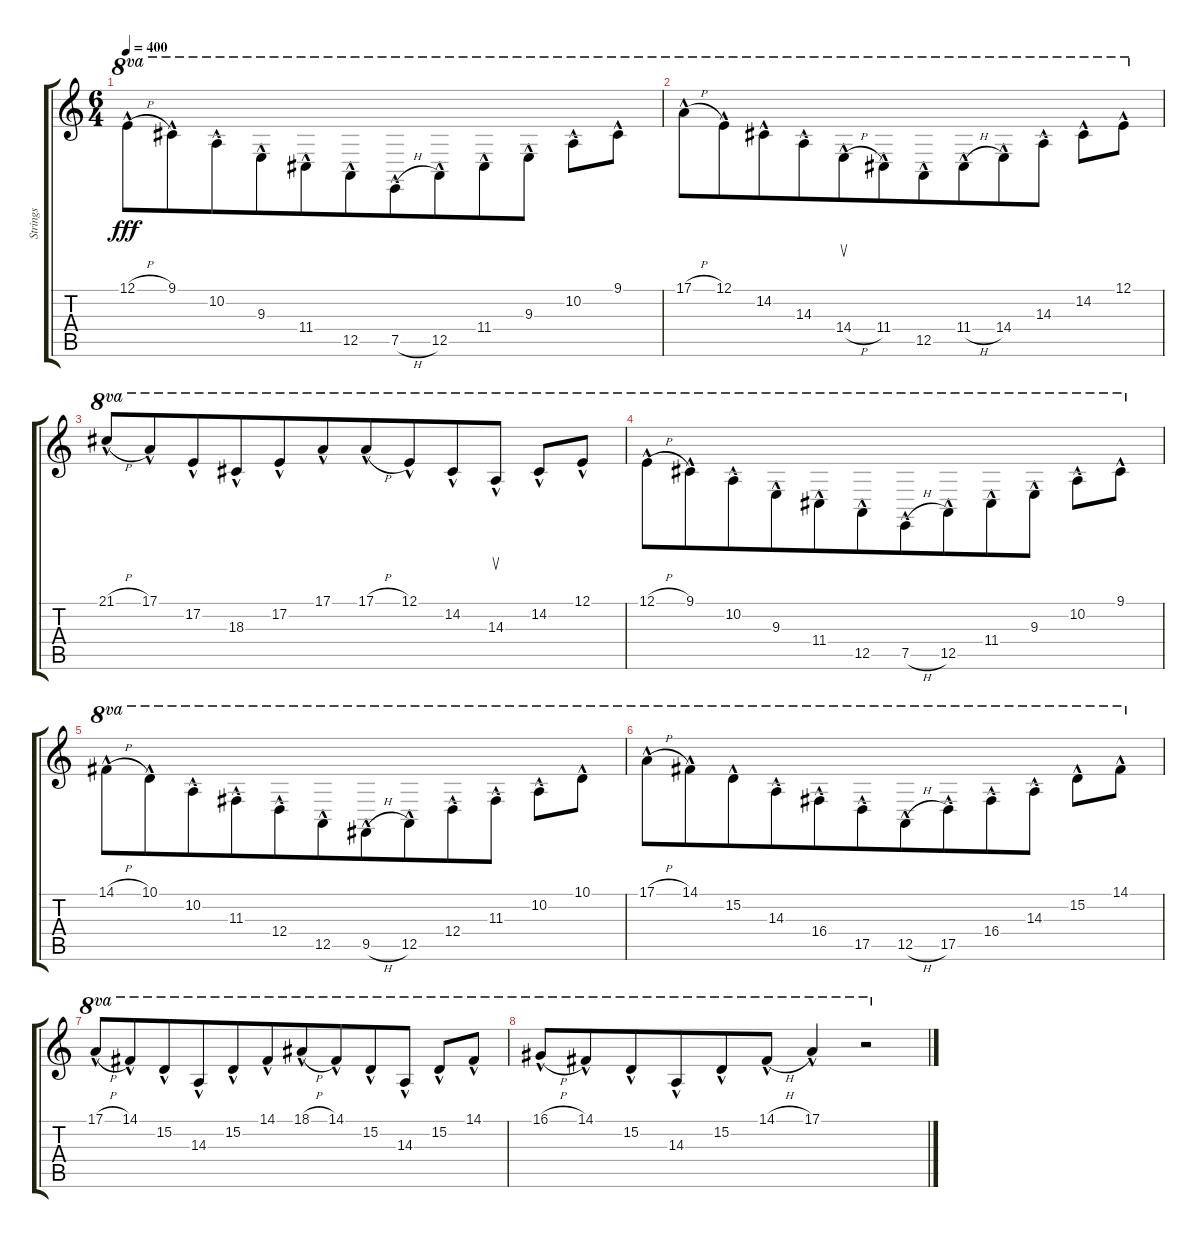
\track ("Strings " "Strings ") {instrument synthstrings1}
\staff {score tabs}
\tuning (E4 B3 G3 D3 A2 E2) {hide}
\ts (6 4)
\tempo 400
\clef g2
\ks c
12.1{h hac}.8{ot 8va dy fff beam Down} 9.1{hac}.8{ot 8va beam Down beam merge} 10.2{hac}.8{ot 8va beam Down} 9.3{hac}.8{ot 8va beam Down beam merge} 11.4{hac}.8{ot 8va beam Down} 12.5{hac}.8{ot 8va beam Down beam merge} 7.5{h hac}.8{ot 8va beam Down} 12.5{hac}.8{ot 8va beam Down beam merge} 11.4{hac}.8{ot 8va beam Down} 9.3{hac}.8{ot 8va beam Down} 10.2{hac}.8{ot 8va beam Down} 9.1{hac}.8{ot 8va beam Down} |
17.1{h hac}.8{ot 8va beam Down} 12.1{hac}.8{ot 8va beam Down beam merge} 14.2{hac}.8{ot 8va beam Down} 14.3{hac}.8{ot 8va beam Down beam merge} 14.4{h hac}.8{su ot 8va beam Down} 11.4{hac}.8{ot 8va beam Down beam merge} 12.5{hac}.8{ot 8va beam Down} 11.4{h hac}.8{ot 8va beam Down beam merge} 14.4{hac}.8{ot 8va beam Down} 14.3{hac}.8{ot 8va beam Down} 14.2{hac}.8{ot 8va beam Down} 12.1{hac}.8{ot 8va beam Down} |
21.1{h hac}.8{ot 8va beam Up} 17.1{hac}.8{ot 8va beam Up beam merge} 17.2{hac}.8{ot 8va beam Up} 18.3{hac}.8{ot 8va beam Up beam merge} 17.2{hac}.8{ot 8va beam Up} 17.1{hac}.8{ot 8va beam Up beam merge} 17.1{h hac}.8{ot 8va beam Up} 12.1{hac}.8{ot 8va beam Up beam merge} 14.2{hac}.8{ot 8va beam Up} 14.3{hac}.8{su ot 8va beam Up} 14.2{hac}.8{ot 8va beam Up} 12.1{hac}.8{ot 8va beam Up} |
12.1{h hac}.8{ot 8va beam Down} 9.1{hac}.8{ot 8va beam Down beam merge} 10.2{hac}.8{ot 8va beam Down} 9.3{hac}.8{ot 8va beam Down beam merge} 11.4{hac}.8{ot 8va beam Down} 12.5{hac}.8{ot 8va beam Down beam merge} 7.5{h hac}.8{ot 8va beam Down} 12.5{hac}.8{ot 8va beam Down beam merge} 11.4{hac}.8{ot 8va beam Down} 9.3{hac}.8{ot 8va beam Down} 10.2{hac}.8{ot 8va beam Down} 9.1{hac}.8{ot 8va beam Down} |
14.1{h hac}.8{ot 8va beam Down} 10.1{hac}.8{ot 8va beam Down beam merge} 10.2{hac}.8{ot 8va beam Down} 11.3{hac}.8{ot 8va beam Down beam merge} 12.4{hac}.8{ot 8va beam Down} 12.5{hac}.8{ot 8va beam Down beam merge} 9.5{h hac}.8{ot 8va beam Down} 12.5{hac}.8{ot 8va beam Down beam merge} 12.4{hac}.8{ot 8va beam Down} 11.3{hac}.8{ot 8va beam Down} 10.2{hac}.8{ot 8va beam Down} 10.1{hac}.8{ot 8va beam Down} |
17.1{h hac}.8{ot 8va beam Down} 14.1{hac}.8{ot 8va beam Down beam merge} 15.2{hac}.8{ot 8va beam Down} 14.3{hac}.8{ot 8va beam Down beam merge} 16.4{hac}.8{ot 8va beam Down} 17.5{hac}.8{ot 8va beam Down beam merge} 12.5{h hac}.8{ot 8va beam Down} 17.5{hac}.8{ot 8va beam Down beam merge} 16.4{hac}.8{ot 8va beam Down} 14.3{hac}.8{ot 8va beam Down} 15.2{hac}.8{ot 8va beam Down} 14.1{hac}.8{ot 8va beam Down} |
17.1{h hac}.8{ot 8va beam Up} 14.1{hac}.8{ot 8va beam Up beam merge} 15.2{hac}.8{ot 8va beam Up} 14.3{hac}.8{ot 8va beam Up beam merge} 15.2{hac}.8{ot 8va beam Up} 14.1{hac}.8{ot 8va beam Up beam merge} 18.1{h hac}.8{ot 8va beam Up} 14.1{hac}.8{ot 8va beam Up beam merge} 15.2{hac}.8{ot 8va beam Up} 14.3{hac}.8{ot 8va beam Up} 15.2{hac}.8{ot 8va beam Up} 14.1{hac}.8{ot 8va beam Up} |
16.1{h hac}.8{ot 8va beam Up} 14.1{hac}.8{ot 8va beam Up beam merge} 15.2{hac}.8{ot 8va beam Up} 14.3{hac}.8{ot 8va beam Up beam merge} 15.2{hac}.8{ot 8va beam Up} 14.1{h hac}.8{ot 8va beam Up} 17.1{hac}.4{ot 8va beam Up} r.2{ot 8va}
